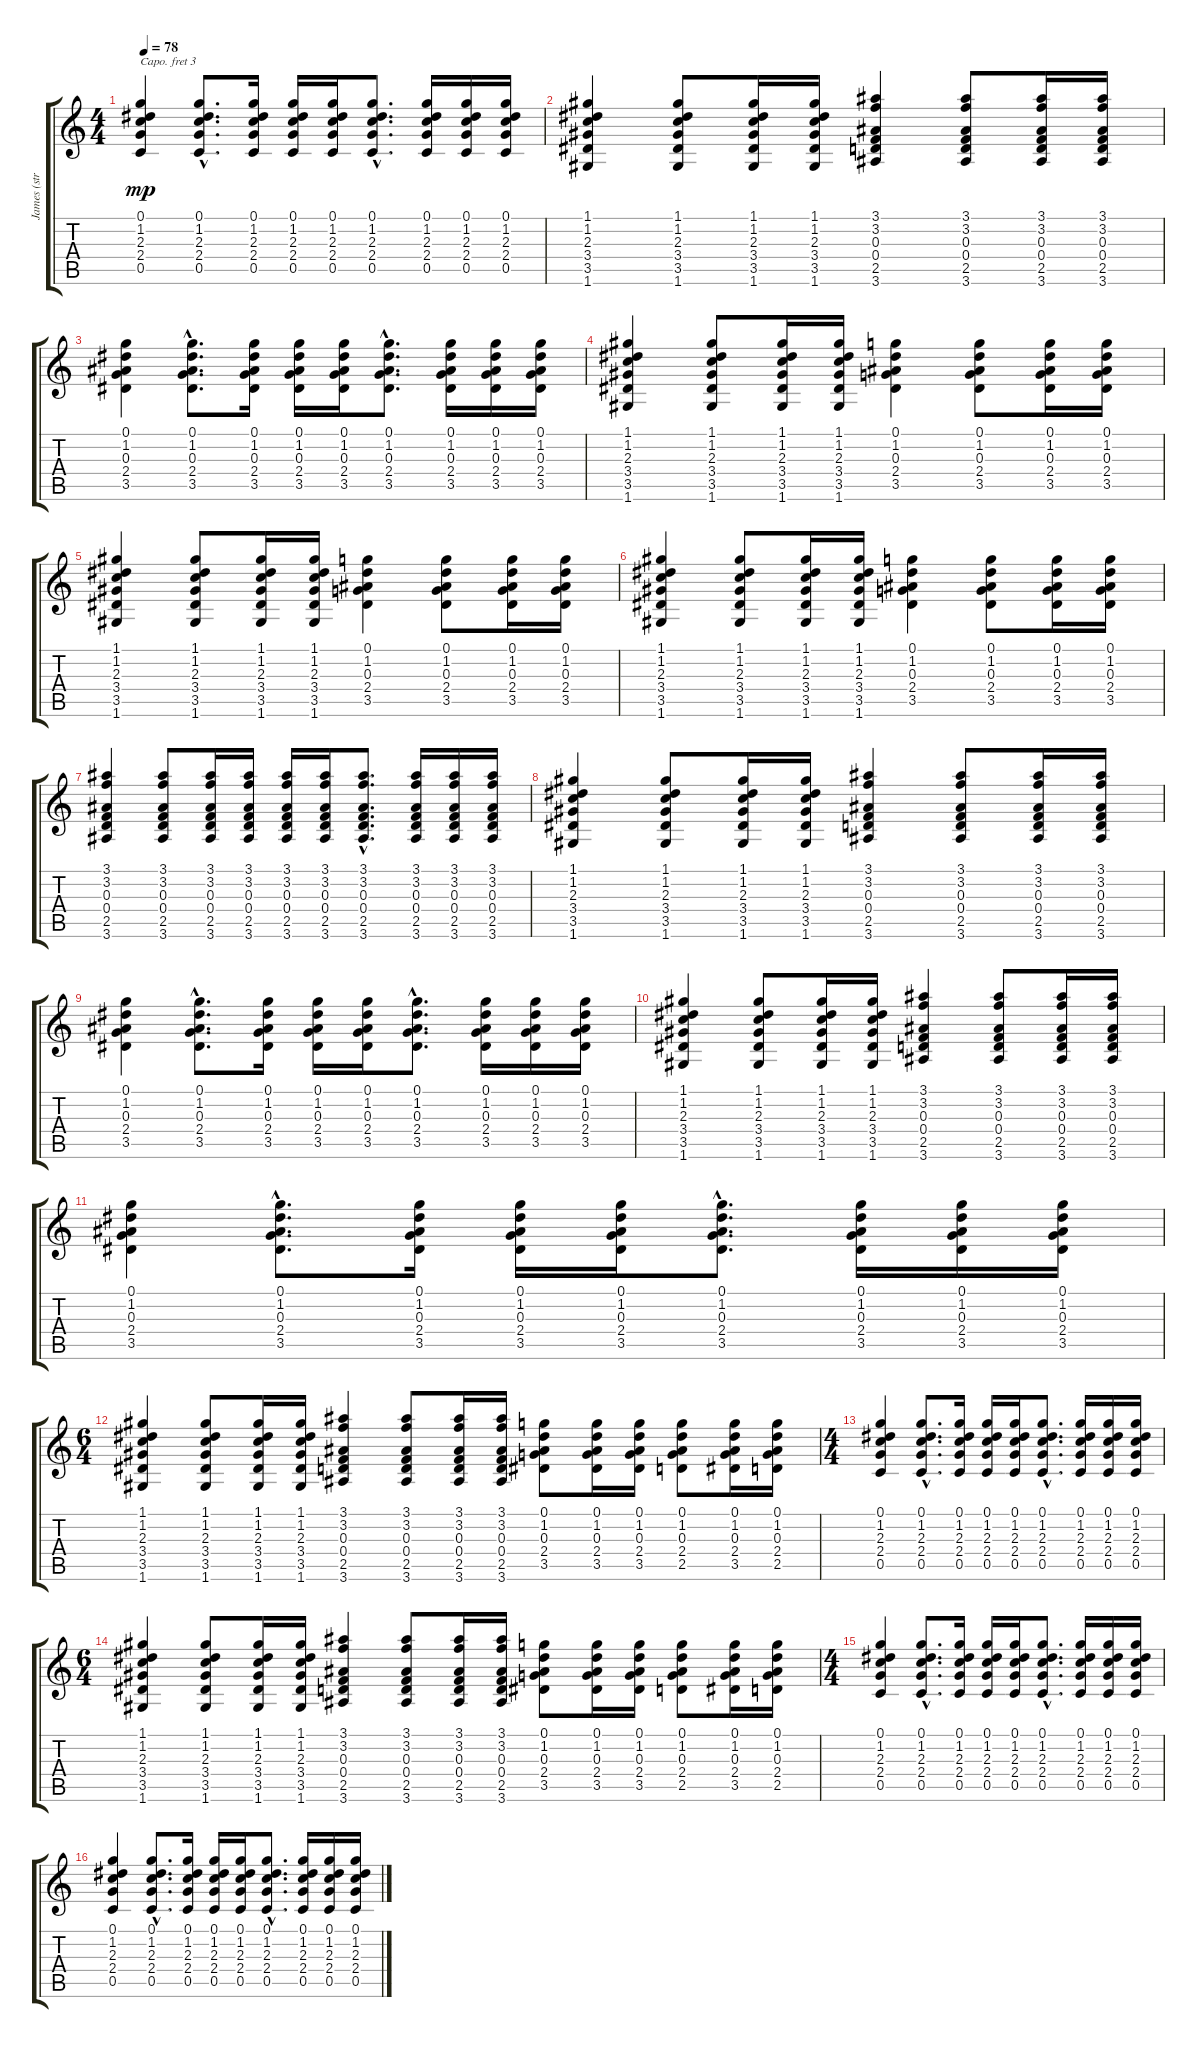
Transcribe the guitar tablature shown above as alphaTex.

\track ("James (strumming)" "James (str") {instrument acousticguitarsteel}
\staff {score tabs}
\capo 3
\tuning (E4 B3 G3 D3 A2 E2) {hide}
\ts (4 4)
\tempo 78
\clef g2
\ks c
(0.1 1.2 2.3 2.4 0.5).4{dy mp} (0.1{hac} 1.2{hac} 2.3{hac} 2.4{hac} 0.5{hac}).8{d} (0.1 1.2 2.3 2.4 0.5).16 (0.1 1.2 2.3 2.4 0.5).16 (0.1 1.2 2.3 2.4 0.5).16 (0.1{hac} 1.2{hac} 2.3{hac} 2.4{hac} 0.5{hac}).8{d} (0.1 1.2 2.3 2.4 0.5).16 (0.1 1.2 2.3 2.4 0.5).16 (0.1 1.2 2.3 2.4 0.5).16 |
(1.1 1.2 2.3 3.4 3.5 1.6).4 (1.1 1.2 2.3 3.4 3.5 1.6).8 (1.1 1.2 2.3 3.4 3.5 1.6).16 (1.1 1.2 2.3 3.4 3.5 1.6).16 (3.1 3.2 0.3 0.4 2.5 3.6).4 (3.1 3.2 0.3 0.4 2.5 3.6).8 (3.1 3.2 0.3 0.4 2.5 3.6).16 (3.1 3.2 0.3 0.4 2.5 3.6).16 |
(0.1 1.2 0.3 2.4 3.5).4 (0.1{hac} 1.2{hac} 0.3{hac} 2.4{hac} 3.5{hac}).8{d} (0.1 1.2 0.3 2.4 3.5).16 (0.1 1.2 0.3 2.4 3.5).16 (0.1 1.2 0.3 2.4 3.5).16 (0.1{hac} 1.2{hac} 0.3{hac} 2.4{hac} 3.5{hac}).8{d} (0.1 1.2 0.3 2.4 3.5).16 (0.1 1.2 0.3 2.4 3.5).16 (0.1 1.2 0.3 2.4 3.5).16 |
(1.1 1.2 2.3 3.4 3.5 1.6).4 (1.1 1.2 2.3 3.4 3.5 1.6).8 (1.1 1.2 2.3 3.4 3.5 1.6).16 (1.1 1.2 2.3 3.4 3.5 1.6).16 (0.1 1.2 0.3 2.4 3.5).4 (0.1 1.2 0.3 2.4 3.5).8 (0.1 1.2 0.3 2.4 3.5).16 (0.1 1.2 0.3 2.4 3.5).16 |
(1.1 1.2 2.3 3.4 3.5 1.6).4 (1.1 1.2 2.3 3.4 3.5 1.6).8 (1.1 1.2 2.3 3.4 3.5 1.6).16 (1.1 1.2 2.3 3.4 3.5 1.6).16 (0.1 1.2 0.3 2.4 3.5).4 (0.1 1.2 0.3 2.4 3.5).8 (0.1 1.2 0.3 2.4 3.5).16 (0.1 1.2 0.3 2.4 3.5).16 |
(1.1 1.2 2.3 3.4 3.5 1.6).4 (1.1 1.2 2.3 3.4 3.5 1.6).8 (1.1 1.2 2.3 3.4 3.5 1.6).16 (1.1 1.2 2.3 3.4 3.5 1.6).16 (0.1 1.2 0.3 2.4 3.5).4 (0.1 1.2 0.3 2.4 3.5).8 (0.1 1.2 0.3 2.4 3.5).16 (0.1 1.2 0.3 2.4 3.5).16 |
(3.1 3.2 0.3 0.4 2.5 3.6).4 (3.1 3.2 0.3 0.4 2.5 3.6).8 (3.1 3.2 0.3 0.4 2.5 3.6).16 (3.1 3.2 0.3 0.4 2.5 3.6).16 (3.1 3.2 0.3 0.4 2.5 3.6).16 (3.1 3.2 0.3 0.4 2.5 3.6).16 (3.1{hac} 3.2{hac} 0.3{hac} 0.4{hac} 2.5{hac} 3.6{hac}).8{d} (3.1 3.2 0.3 0.4 2.5 3.6).16 (3.1 3.2 0.3 0.4 2.5 3.6).16 (3.1 3.2 0.3 0.4 2.5 3.6).16 |
(1.1 1.2 2.3 3.4 3.5 1.6).4 (1.1 1.2 2.3 3.4 3.5 1.6).8 (1.1 1.2 2.3 3.4 3.5 1.6).16 (1.1 1.2 2.3 3.4 3.5 1.6).16 (3.1 3.2 0.3 0.4 2.5 3.6).4 (3.1 3.2 0.3 0.4 2.5 3.6).8 (3.1 3.2 0.3 0.4 2.5 3.6).16 (3.1 3.2 0.3 0.4 2.5 3.6).16 |
(0.1 1.2 0.3 2.4 3.5).4 (0.1{hac} 1.2{hac} 0.3{hac} 2.4{hac} 3.5{hac}).8{d} (0.1 1.2 0.3 2.4 3.5).16 (0.1 1.2 0.3 2.4 3.5).16 (0.1 1.2 0.3 2.4 3.5).16 (0.1{hac} 1.2{hac} 0.3{hac} 2.4{hac} 3.5{hac}).8{d} (0.1 1.2 0.3 2.4 3.5).16 (0.1 1.2 0.3 2.4 3.5).16 (0.1 1.2 0.3 2.4 3.5).16 |
(1.1 1.2 2.3 3.4 3.5 1.6).4 (1.1 1.2 2.3 3.4 3.5 1.6).8 (1.1 1.2 2.3 3.4 3.5 1.6).16 (1.1 1.2 2.3 3.4 3.5 1.6).16 (3.1 3.2 0.3 0.4 2.5 3.6).4 (3.1 3.2 0.3 0.4 2.5 3.6).8 (3.1 3.2 0.3 0.4 2.5 3.6).16 (3.1 3.2 0.3 0.4 2.5 3.6).16 |
(0.1 1.2 0.3 2.4 3.5).4 (0.1{hac} 1.2{hac} 0.3{hac} 2.4{hac} 3.5{hac}).8{d} (0.1 1.2 0.3 2.4 3.5).16 (0.1 1.2 0.3 2.4 3.5).16 (0.1 1.2 0.3 2.4 3.5).16 (0.1{hac} 1.2{hac} 0.3{hac} 2.4{hac} 3.5{hac}).8{d} (0.1 1.2 0.3 2.4 3.5).16 (0.1 1.2 0.3 2.4 3.5).16 (0.1 1.2 0.3 2.4 3.5).16 |
\ts (6 4)
(1.1 1.2 2.3 3.4 3.5 1.6).4 (1.1 1.2 2.3 3.4 3.5 1.6).8 (1.1 1.2 2.3 3.4 3.5 1.6).16 (1.1 1.2 2.3 3.4 3.5 1.6).16 (3.1 3.2 0.3 0.4 2.5 3.6).4 (3.1 3.2 0.3 0.4 2.5 3.6).8 (3.1 3.2 0.3 0.4 2.5 3.6).16 (3.1 3.2 0.3 0.4 2.5 3.6).16 (0.1 1.2 0.3 2.4 3.5).8 (0.1 1.2 0.3 2.4 3.5).16 (0.1 1.2 0.3 2.4 3.5).16 (0.1 1.2 0.3 2.4 2.5).8 (0.1 1.2 0.3 2.4 3.5).16 (0.1 1.2 0.3 2.4 2.5).16 |
\ts (4 4)
(0.1 1.2 2.3 2.4 0.5).4 (0.1{hac} 1.2{hac} 2.3{hac} 2.4{hac} 0.5{hac}).8{d} (0.1 1.2 2.3 2.4 0.5).16 (0.1 1.2 2.3 2.4 0.5).16 (0.1 1.2 2.3 2.4 0.5).16 (0.1{hac} 1.2{hac} 2.3{hac} 2.4{hac} 0.5{hac}).8{d} (0.1 1.2 2.3 2.4 0.5).16 (0.1 1.2 2.3 2.4 0.5).16 (0.1 1.2 2.3 2.4 0.5).16 |
\ts (6 4)
(1.1 1.2 2.3 3.4 3.5 1.6).4 (1.1 1.2 2.3 3.4 3.5 1.6).8 (1.1 1.2 2.3 3.4 3.5 1.6).16 (1.1 1.2 2.3 3.4 3.5 1.6).16 (3.1 3.2 0.3 0.4 2.5 3.6).4 (3.1 3.2 0.3 0.4 2.5 3.6).8 (3.1 3.2 0.3 0.4 2.5 3.6).16 (3.1 3.2 0.3 0.4 2.5 3.6).16 (0.1 1.2 0.3 2.4 3.5).8 (0.1 1.2 0.3 2.4 3.5).16 (0.1 1.2 0.3 2.4 3.5).16 (0.1 1.2 0.3 2.4 2.5).8 (0.1 1.2 0.3 2.4 3.5).16 (0.1 1.2 0.3 2.4 2.5).16 |
\ts (4 4)
(0.1 1.2 2.3 2.4 0.5).4 (0.1{hac} 1.2{hac} 2.3{hac} 2.4{hac} 0.5{hac}).8{d} (0.1 1.2 2.3 2.4 0.5).16 (0.1 1.2 2.3 2.4 0.5).16 (0.1 1.2 2.3 2.4 0.5).16 (0.1{hac} 1.2{hac} 2.3{hac} 2.4{hac} 0.5{hac}).8{d} (0.1 1.2 2.3 2.4 0.5).16 (0.1 1.2 2.3 2.4 0.5).16 (0.1 1.2 2.3 2.4 0.5).16 |
(0.1 1.2 2.3 2.4 0.5).4 (0.1{hac} 1.2{hac} 2.3{hac} 2.4{hac} 0.5{hac}).8{d} (0.1 1.2 2.3 2.4 0.5).16 (0.1 1.2 2.3 2.4 0.5).16 (0.1 1.2 2.3 2.4 0.5).16 (0.1{hac} 1.2{hac} 2.3{hac} 2.4{hac} 0.5{hac}).8{d} (0.1 1.2 2.3 2.4 0.5).16 (0.1 1.2 2.3 2.4 0.5).16 (0.1 1.2 2.3 2.4 0.5).16
